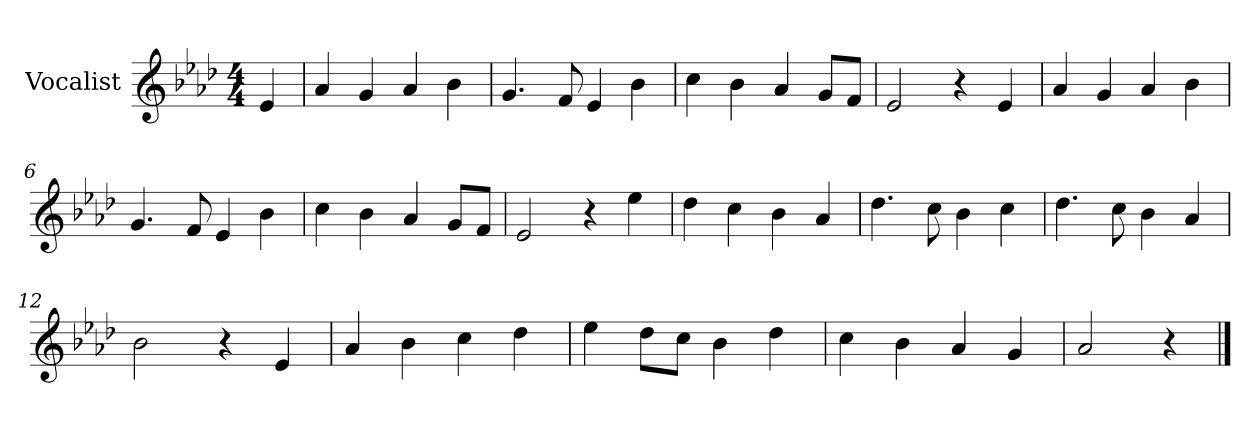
**kern
*part1
*staff1
*I"Vocalist
*k[b-e-a-d-]
*A-:
*M4/4
=
4e-
=1
4a-
4g
4a-
4b-
=2
4.g
8f
4e-
4b-
=3
4cc
4b-
4a-
8gL
8fJ
=4
2e-
4r
4e-
=5
4a-
4g
4a-
4b-
=6
4.g
8f
4e-
4b-
=7
4cc
4b-
4a-
8gL
8fJ
=8
2e-
4r
4ee-
=9
4dd-
4cc
4b-
4a-
=10
4.dd-
8cc
4b-
4cc
=11
4.dd-
8cc
4b-
4a-
=12
2b-
4r
4e-
=13
4a-
4b-
4cc
4dd-
=14
4ee-
8dd-L
8ccJ
4b-
4dd-
=15
4cc
4b-
4a-
4g
=16
2a-
4r
==
*-
